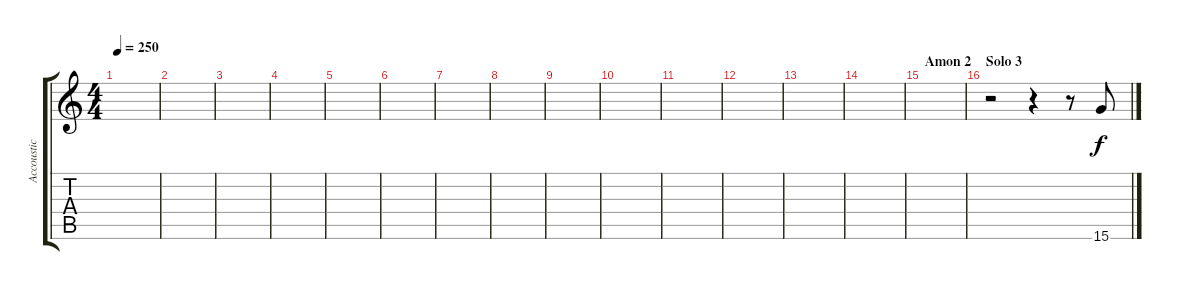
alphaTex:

\track ("Accoustic Yoe" "Accoustic ") {instrument acousticguitarnylon}
\staff {score tabs}
\tuning (E4 B3 G3 D3 A2 E2) {hide}
\ts (4 4)
\tempo 250
\clef g2
\ks c
|
|
|
|
|
|
|
|
|
|
|
|
|
|
\section ("" "Amon 2")
|
\section ("" "Solo 3")
r.2 r.4 r.8 15.6.8
